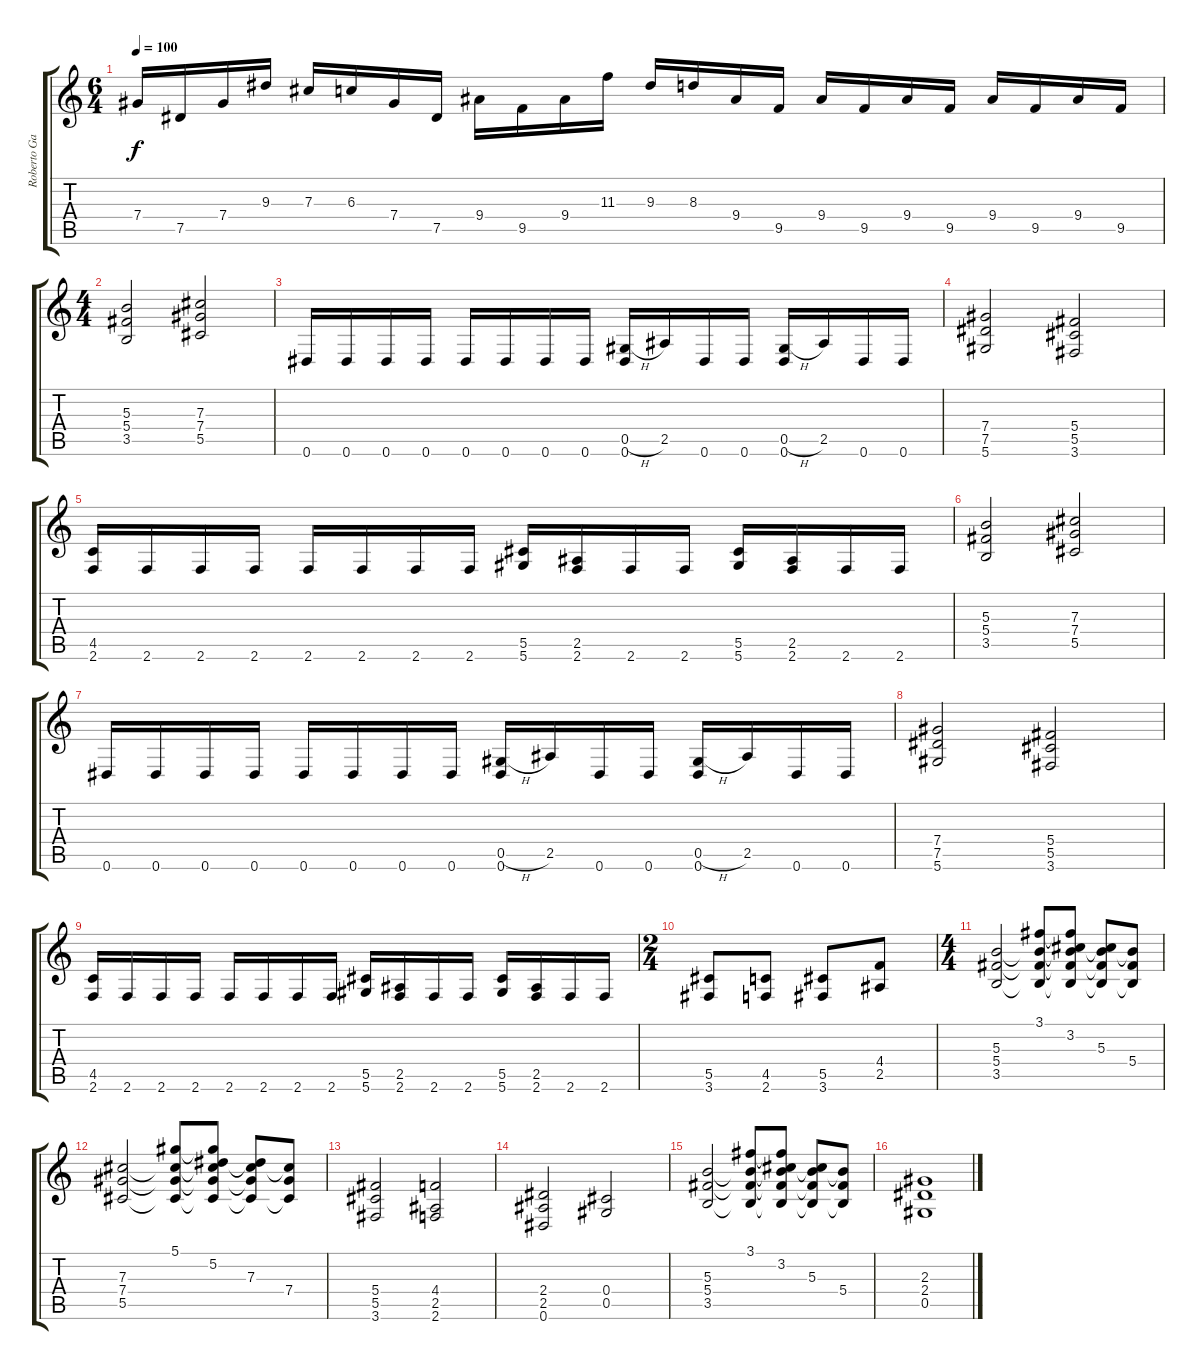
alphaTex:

\track ("Roberto García" "Roberto Ga") {instrument distortionguitar}
\staff {score tabs}
\tuning (Eb4 Bb3 Gb3 Db3 Ab2 Eb2) {hide}
\ts (6 4)
\tempo 100
\clef g2
\ks c
7.4.16{dy f} 7.5.16 7.4.16 9.3.16 7.3.16 6.3.16 7.4.16 7.5.16 9.4.16 9.5.16 9.4.16 11.3.16 9.3.16 8.3.16 9.4.16 9.5.16 9.4.16 9.5.16 9.4.16 9.5.16 9.4.16 9.5.16 9.4.16 9.5.16 |
\ts (4 4)
(5.3 5.4 3.5).2 (7.3 7.4 5.5).2 |
0.6.16 0.6.16 0.6.16 0.6.16 0.6.16 0.6.16 0.6.16 0.6.16 (0.5{h} 0.6).16 2.5.16 0.6.16 0.6.16 (0.5{h} 0.6).16 2.5.16 0.6.16 0.6.16 |
(7.4 7.5 5.6).2 (5.4 5.5 3.6).2 |
(4.5 2.6).16 2.6.16 2.6.16 2.6.16 2.6.16 2.6.16 2.6.16 2.6.16 (5.5 5.6).16 (2.5 2.6).16 2.6.16 2.6.16 (5.5 5.6).16 (2.5 2.6).16 2.6.16 2.6.16 |
(5.3 5.4 3.5).2 (7.3 7.4 5.5).2 |
0.6.16 0.6.16 0.6.16 0.6.16 0.6.16 0.6.16 0.6.16 0.6.16 (0.5{h} 0.6).16 2.5.16 0.6.16 0.6.16 (0.5{h} 0.6).16 2.5.16 0.6.16 0.6.16 |
(7.4 7.5 5.6).2 (5.4 5.5 3.6).2 |
(4.5 2.6).16 2.6.16 2.6.16 2.6.16 2.6.16 2.6.16 2.6.16 2.6.16 (5.5 5.6).16 (2.5 2.6).16 2.6.16 2.6.16 (5.5 5.6).16 (2.5 2.6).16 2.6.16 2.6.16 |
\ts (2 4)
(5.5 3.6).8 (4.5 2.6).8 (5.5 3.6).8 (4.4 2.5).8 |
\ts (4 4)
(5.3 5.4 3.5).2 (3.1 5.3{t} 5.4{t} 3.5{t}).8 (3.1{t} 3.2 5.3{t} 5.4{t} 3.5{t}).8 (3.2{t} 5.3 5.4{t} 3.5{t}).8 (5.3{t} 5.4 3.5{t}).8 |
(7.3 7.4 5.5).2 (5.1 7.3{t} 7.4{t} 5.5{t}).8 (5.1{t} 5.2 7.3{t} 7.4{t} 5.5{t}).8 (5.2{t} 7.3 7.4{t} 5.5{t}).8 (7.3{t} 7.4 5.5{t}).8 |
(5.4 5.5 3.6).2 (4.4 2.5 2.6).2 |
(2.4 2.5 0.6).2 (0.4 0.5).2 |
(5.3 5.4 3.5).2 (3.1 5.3{t} 5.4{t} 3.5{t}).8 (3.1{t} 3.2 5.3{t} 5.4{t} 3.5{t}).8 (3.2{t} 5.3 5.4{t} 3.5{t}).8 (5.3{t} 5.4 3.5{t}).8 |
(2.3 2.4 0.5).1
